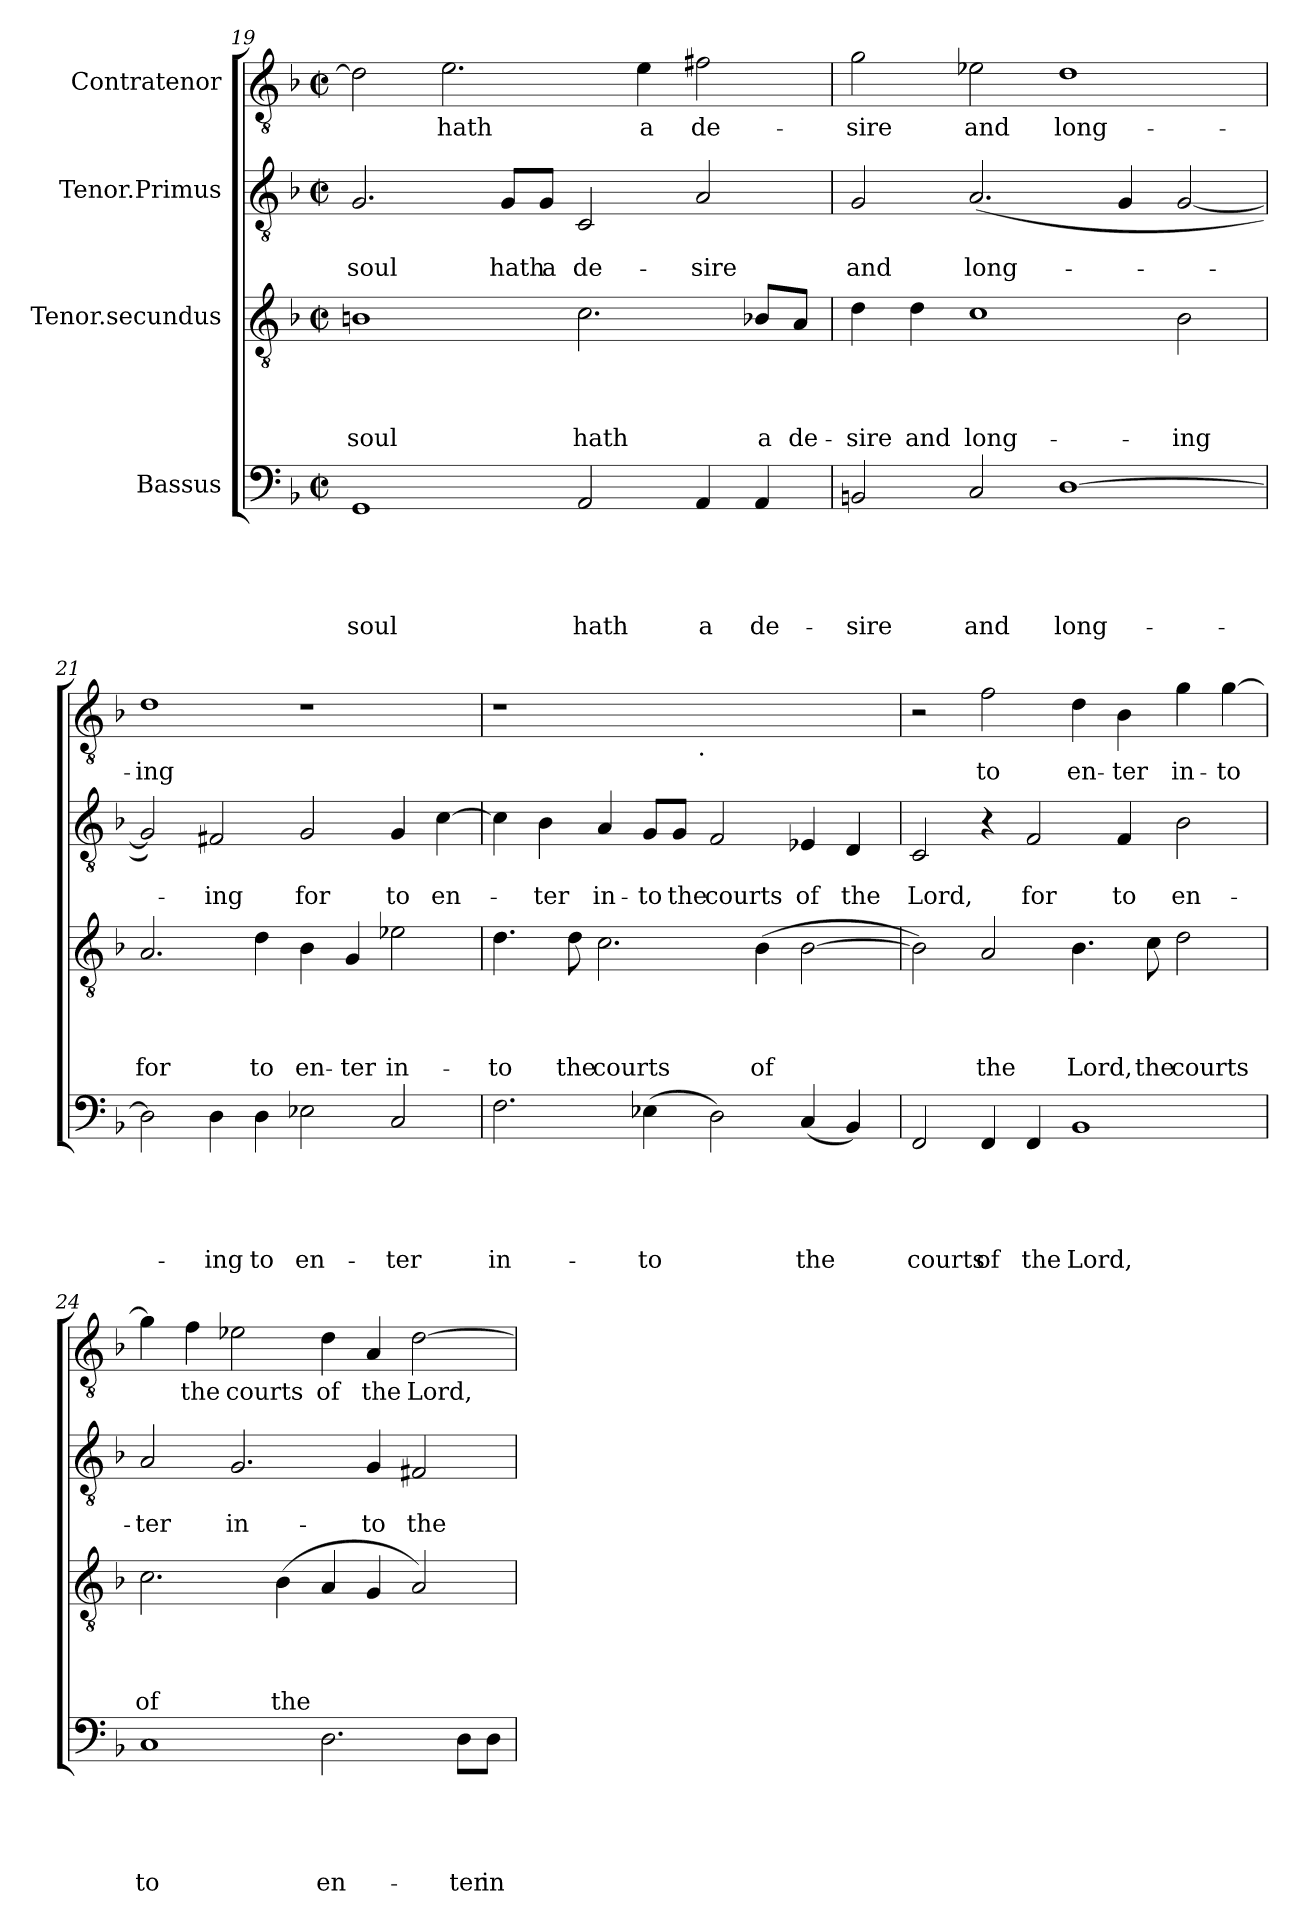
**kern	**text	**text	**text	**text	**text	**kern	**text	**text	**text	**text	**kern	**text	**text	**kern	**text
*part4	*part4	*part4	*part4	*part4	*part4	*part3	*part3	*part3	*part3	*part3	*part2	*part2	*part2	*part1	*part1
*staff4	*staff4	*staff4	*staff4	*staff4	*staff4	*staff3	*staff3	*staff3	*staff3	*staff3	*staff2	*staff2	*staff2	*staff1	*staff1
*I"Bassus	*	*	*	*	*	*I"Tenor.secundus	*	*	*	*	*I"Tenor.Primus	*	*	*I"Contratenor	*
*clefF4	*	*	*	*	*	*clefGv2	*	*	*	*	*clefGv2	*	*	*clefGv2	*
*k[b-]	*	*	*	*	*	*k[b-]	*	*	*	*	*k[b-]	*	*	*k[b-]	*
*F:	*	*	*	*	*	*F:	*	*	*	*	*F:	*	*	*F:	*
*M2/2	*	*	*	*	*	*M2/2	*	*	*	*	*M2/2	*	*	*M2/2	*
*met(c|)	*	*	*	*	*	*met(c|)	*	*	*	*	*met(c|)	*	*	*met(c|)	*
=19	=19	=19	=19	=19	=19	=19	=19	=19	=19	=19	=19	=19	=19	=19	=19
!	!	!	!	!	!LO:LY:b	!	!	!	!	!LO:LY:b	!	!	!LO:LY:b	!	!
1GG	.	.	.	.	soul	1Bn	.	.	.	soul	2.G/	.	soul	2d\]	.
!	!	!	!	!	!	!	!	!	!	!	!	!	!	!	!LO:LY:b
.	.	.	.	.	.	.	.	.	.	.	.	.	.	2.e\	hath
!	!	!	!	!	!	!	!	!	!	!	!	!	!LO:LY:b	!	!
.	.	.	.	.	.	.	.	.	.	.	8G/L	.	hath	.	.
!	!	!	!	!	!	!	!	!	!	!	!	!	!LO:LY:b	!	!
.	.	.	.	.	.	.	.	.	.	.	8G/J	.	a	.	.
!	!	!	!	!	!LO:LY:b	!	!	!	!	!LO:LY:b	!	!	!LO:LY:b	!	!
2AA/	.	.	.	.	hath	2.c\	.	.	.	hath	2C/	.	de-	.	.
!	!	!	!	!	!	!	!	!	!	!	!	!	!	!	!LO:LY:b
.	.	.	.	.	.	.	.	.	.	.	.	.	.	4e\	a
!	!	!	!	!	!LO:LY:b	!	!	!	!	!	!	!	!LO:LY:b	!	!LO:LY:b
4AA/	.	.	.	.	a	.	.	.	.	.	2A/	.	-sire	2f#X\	de-
!	!	!	!	!	!LO:LY:b	!	!	!	!	!LO:LY:b	!	!	!	!	!
4AA/	.	.	.	.	de-	8B-/L	.	.	.	a	.	.	.	.	.
!	!	!	!	!	!	!	!	!	!	!LO:LY:b	!	!	!	!	!
.	.	.	.	.	.	8A/J	.	.	.	de-	.	.	.	.	.
=20	=20	=20	=20	=20	=20	=20	=20	=20	=20	=20	=20	=20	=20	=20	=20
!	!	!	!	!	!LO:LY:b	!	!	!	!	!LO:LY:b	!	!	!LO:LY:b	!	!LO:LY:b
2BBn/	.	.	.	.	-sire	4d\	.	.	.	-sire	2G/	.	and	2g\	-sire
!	!	!	!	!	!	!	!	!	!	!LO:LY:b	!	!	!	!	!
.	.	.	.	.	.	4d\	.	.	.	and	.	.	.	.	.
!	!	!	!	!	!LO:LY:b	!	!	!	!	!LO:LY:b	!	!	!LO:LY:b	!	!LO:LY:b
2C/	.	.	.	.	and	1c	.	.	.	long-	(<2.A/	.	long-	2e-X\	and
!	!	!	!	!	!LO:LY:b	!	!	!	!	!	!	!	!	!	!LO:LY:b
[>1D	.	.	.	.	long-	.	.	.	.	.	.	.	.	1d	long-
.	.	.	.	.	.	.	.	.	.	.	4G/	.	.	.	.
!	!	!	!	!	!	!	!	!	!	!LO:LY:b	!	!	!	!	!
.	.	.	.	.	.	2B-\	.	.	.	-ing	[>2G/	.	.	.	.
!!LO:PB:g=z
=21	=21	=21	=21	=21	=21	=21	=21	=21	=21	=21	=21	=21	=21	=21	=21
!	!	!	!	!	!	!	!	!	!	!LO:LY:b	!	!	!	!	!LO:LY:b
2D\]	.	.	.	.	.	2.A/	.	.	.	for	2G/])	.	.	1d	-ing
!	!	!	!	!	!LO:LY:b	!	!	!	!	!	!	!	!LO:LY:b	!	!
4D\	.	.	.	.	-ing	.	.	.	.	.	2F#X/	.	-ing	.	.
!	!	!	!	!	!LO:LY:b	!	!	!	!	!LO:LY:b	!	!	!	!	!
4D\	.	.	.	.	to	4d\	.	.	.	to	.	.	.	.	.
!	!	!	!	!	!LO:LY:b	!	!	!	!	!LO:LY:b	!	!	!LO:LY:b	!	!
2E-X\	.	.	.	.	en-	4B-\	.	.	.	en-	2G/	.	for	1r	.
!	!	!	!	!	!	!	!	!	!	!LO:LY:b:rj	!	!	!	!	!
.	.	.	.	.	.	4G/	.	.	.	-ter	.	.	.	.	.
!	!	!	!	!	!LO:LY:b	!	!	!	!	!LO:LY:b	!	!	!LO:LY:b	!	!
2C/	.	.	.	.	-ter	2e-X\	.	.	.	in-	4G/	.	to	.	.
!	!	!	!	!	!	!	!	!	!	!	!	!	!LO:LY:b	!	!
.	.	.	.	.	.	.	.	.	.	.	[>4c\	.	en-	.	.
=22	=22	=22	=22	=22	=22	=22	=22	=22	=22	=22	=22	=22	=22	=22	=22
!	!	!	!	!	!LO:LY:b	!	!	!	!	!LO:LY:b	!	!	!	!	!
*	*	*	*	*	*	*	*	*	*	*	*	*	*	*^	*
2.F\	.	.	.	.	in-	4.d\	.	.	.	-to	4c\]	.	.	1r	2ryy	.
!	!	!	!	!	!	!	!	!	!	!	!	!	!LO:LY:b	!	!	!
.	.	.	.	.	.	.	.	.	.	.	4B-\	.	-ter	.	.	.
!	!	!	!	!	!	!	!	!	!	!LO:LY:b	!	!	!	!	!	!
.	.	.	.	.	.	8d\	.	.	.	the	.	.	.	.	.	.
!	!	!	!	!	!	!	!	!	!	!LO:LY:b	!	!	!LO:LY:b	!	!	!
.	.	.	.	.	.	2.c\	.	.	.	courts	4A/	.	in-	.	4...ryy	.
!	!	!	!	!	!LO:LY:b	!	!	!	!	!	!	!	!LO:LY:b:rj	!	!	!
(>4E-X\	.	.	.	.	-to	.	.	.	.	.	8G/L	.	-to	.	.	.
!	!	!	!	!	!	!	!	!	!	!	!	!	!LO:LY:b	!	!	!
.	.	.	.	.	.	.	.	.	.	.	8G/J	.	the	.	.	.
!	!	!	!	!	!	!	!	!	!	!	!	!	!	!	!LO:TX:b:t=.	!
.	.	.	.	.	.	.	.	.	.	.	.	.	.	.	1ryy	.
!	!	!	!	!	!	!	!	!	!	!	!	!	!LO:LY:b	!	!	!
2D\)	.	.	.	.	.	.	.	.	.	.	2F/	.	courts	1ryy	.	.
!	!	!	!	!	!	!	!	!	!	!LO:LY:b	!	!	!	!	!	!
.	.	.	.	.	.	(>4B-\	.	.	.	of	.	.	.	.	.	.
!	!	!	!	!	!LO:LY:b	!	!	!	!	!	!	!	!LO:LY:b	!	!	!
(<4C/	.	.	.	.	the	[>2B-\	.	.	.	.	4E-X/	.	of	.	.	.
!	!	!	!	!	!	!	!	!	!	!	!	!	!LO:LY:b	!	!	!
4BB-/)	.	.	.	.	.	.	.	.	.	.	4D/	.	the	.	.	.
.	.	.	.	.	.	.	.	.	.	.	.	.	.	.	32ryy	.
=23	=23	=23	=23	=23	=23	=23	=23	=23	=23	=23	=23	=23	=23	=23	=23	=23
!	!	!	!	!	!LO:LY:b	!	!	!	!	!	!	!	!LO:LY:b	!	!	!
*	*	*	*	*	*	*	*	*	*	*	*	*	*	*v	*v	*
2FF/	.	.	.	.	courts	2B-\])	.	.	.	.	2C/	.	Lord,	2r	.
!	!	!	!	!	!LO:LY:b	!	!	!	!	!LO:LY:b	!	!	!	!	!LO:LY:b
4FF/	.	.	.	.	of	2A/	.	.	.	the	4r	.	.	2f\	to
!	!	!	!	!	!LO:LY:b	!	!	!	!	!	!	!	!LO:LY:b	!	!
4FF/	.	.	.	.	the	.	.	.	.	.	2F/	.	for	.	.
!	!	!	!	!	!LO:LY:b	!	!	!	!	!LO:LY:b	!	!	!	!	!LO:LY:b
1BB-	.	.	.	.	Lord,	4.B-\	.	.	.	Lord,	.	.	.	4d\	en-
!	!	!	!	!	!	!	!	!	!	!	!	!	!LO:LY:b	!	!LO:LY:b:rj
.	.	.	.	.	.	.	.	.	.	.	4F/	.	to	4B-\	-ter
!	!	!	!	!	!	!	!	!	!	!LO:LY:b	!	!	!	!	!
.	.	.	.	.	.	8c\	.	.	.	the	.	.	.	.	.
!	!	!	!	!	!	!	!	!	!	!LO:LY:b	!	!	!LO:LY:b	!	!LO:LY:b
.	.	.	.	.	.	2d\	.	.	.	courts	2B-\	.	en-	4g\	in-
!	!	!	!	!	!	!	!	!	!	!	!	!	!	!	!LO:LY:b:rj
.	.	.	.	.	.	.	.	.	.	.	.	.	.	[>4g\	-to
=24	=24	=24	=24	=24	=24	=24	=24	=24	=24	=24	=24	=24	=24	=24	=24
!	!	!	!	!	!LO:LY:b	!	!	!	!	!LO:LY:b	!	!	!LO:LY:b	!	!
1C	.	.	.	.	to	2.c\	.	.	.	of	2A/	.	-ter	4g\]	.
!	!	!	!	!	!	!	!	!	!	!	!	!	!	!	!LO:LY:b
.	.	.	.	.	.	.	.	.	.	.	.	.	.	4f\	the
!	!	!	!	!	!	!	!	!	!	!	!	!	!LO:LY:b	!	!LO:LY:b
.	.	.	.	.	.	.	.	.	.	.	2.G/	.	in-	2e-X\	courts
!	!	!	!	!	!	!	!	!	!	!LO:LY:b	!	!	!	!	!
.	.	.	.	.	.	(>4B-\	.	.	.	the	.	.	.	.	.
!	!	!	!	!	!LO:LY:b	!	!	!	!	!	!	!	!	!	!LO:LY:b
2.D\	.	.	.	.	en-	4A/	.	.	.	.	.	.	.	4d\	of
!	!	!	!	!	!	!	!	!	!	!	!	!	!LO:LY:b	!	!LO:LY:b
.	.	.	.	.	.	4G/	.	.	.	.	4G/	.	-to	4A/	the
!	!	!	!	!	!	!	!	!	!	!	!	!	!LO:LY:b	!	!LO:LY:b
.	.	.	.	.	.	2A/)	.	.	.	.	2F#X/	.	the	[<2d\	Lord,
!	!	!	!	!	!LO:LY:b	!	!	!	!	!	!	!	!	!	!
8D\L	.	.	.	.	-ter	.	.	.	.	.	.	.	.	.	.
!	!	!	!	!	!LO:LY:b	!	!	!	!	!	!	!	!	!	!
8D\J	.	.	.	.	in-	.	.	.	.	.	.	.	.	.	.
=	=	=	=	=	=	=	=	=	=	=	=	=	=	=	=
*-	*-	*-	*-	*-	*-	*-	*-	*-	*-	*-	*-	*-	*-	*-	*-
